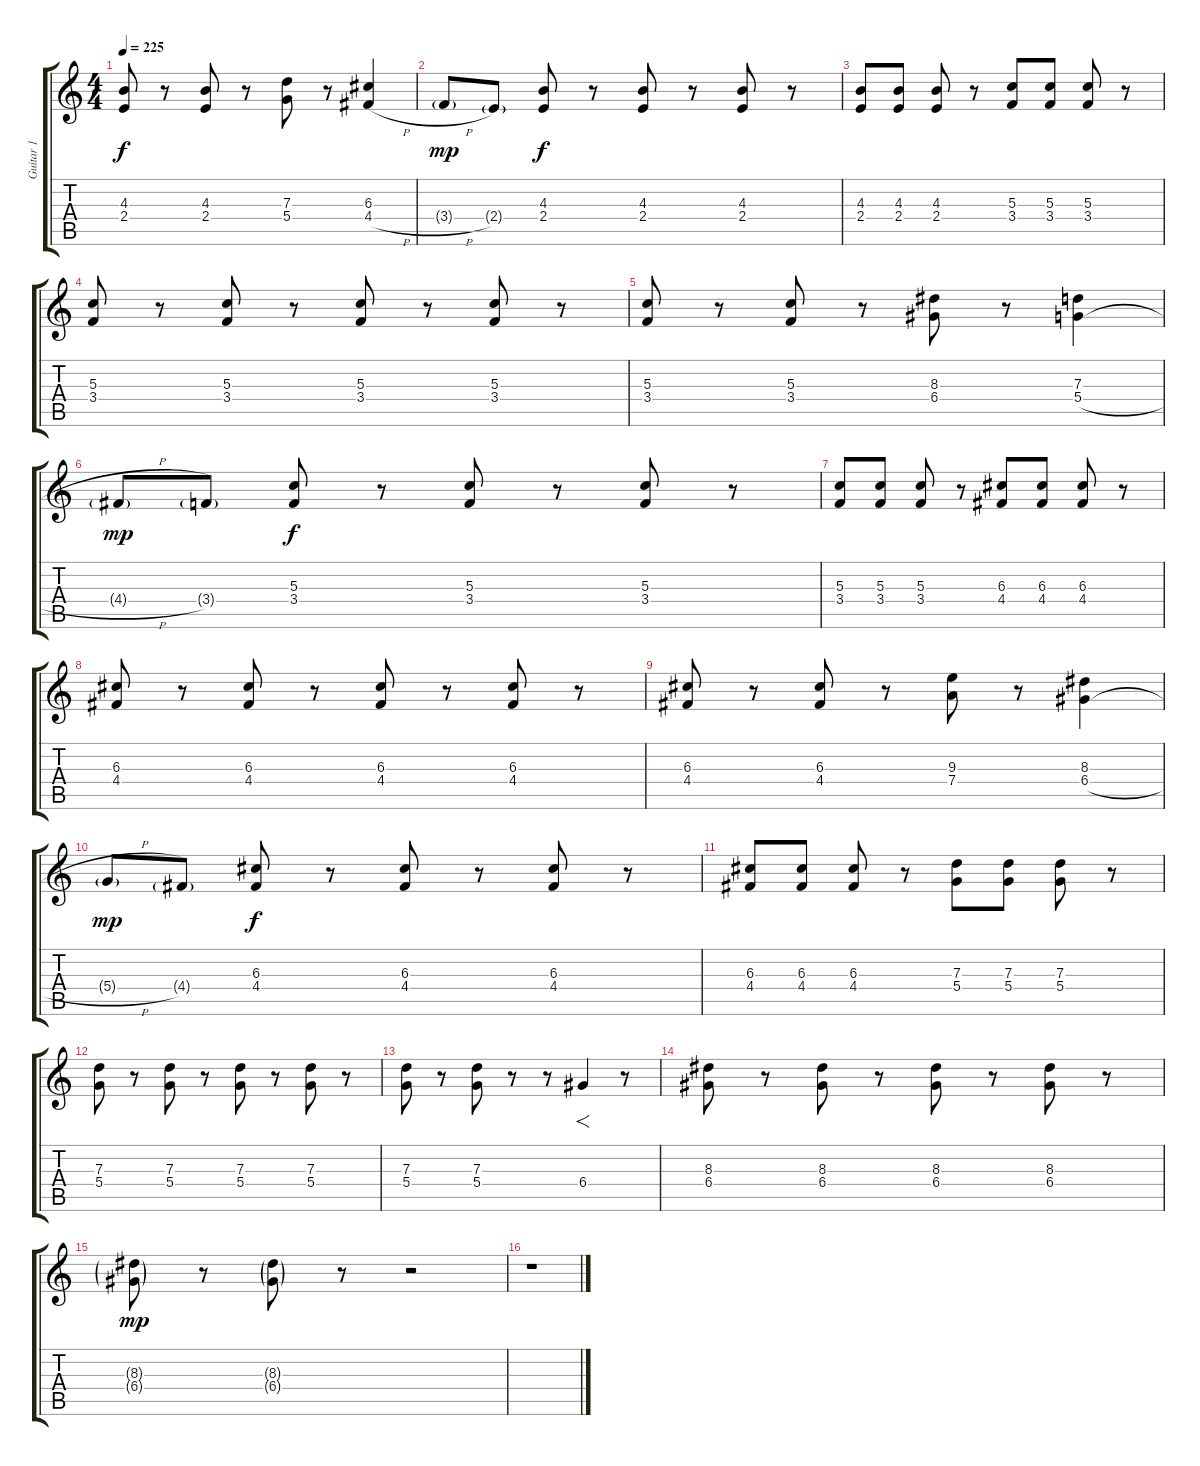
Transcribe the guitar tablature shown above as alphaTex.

\track ("Guitar 1" "Guitar 1") {instrument overdrivenguitar}
\staff {score tabs}
\tuning (E4 B3 G3 D3 A2 E2) {hide}
\ts (4 4)
\tempo 225
\clef g2
\ks c
(4.3 2.4).8{dy f} r.8 (4.3 2.4).8 r.8 (7.3 5.4).8 r.8 (6.3 4.4{h}).4 |
3.4{h g}.8{dy mp} 2.4{g}.8 (4.3 2.4).8{dy f} r.8 (4.3 2.4).8 r.8 (4.3 2.4).8 r.8 |
(4.3 2.4).8 (4.3 2.4).8 (4.3 2.4).8 r.8 (5.3 3.4).8 (5.3 3.4).8 (5.3 3.4).8 r.8 |
(5.3 3.4).8 r.8 (5.3 3.4).8 r.8 (5.3 3.4).8 r.8 (5.3 3.4).8 r.8 |
(5.3 3.4).8 r.8 (5.3 3.4).8 r.8 (8.3 6.4).8 r.8 (7.3 5.4{h}).4 |
4.4{h g}.8{dy mp} 3.4{g}.8 (5.3 3.4).8{dy f} r.8 (5.3 3.4).8 r.8 (5.3 3.4).8 r.8 |
(5.3 3.4).8 (5.3 3.4).8 (5.3 3.4).8 r.8 (6.3 4.4).8 (6.3 4.4).8 (6.3 4.4).8 r.8 |
(6.3 4.4).8 r.8 (6.3 4.4).8 r.8 (6.3 4.4).8 r.8 (6.3 4.4).8 r.8 |
(6.3 4.4).8 r.8 (6.3 4.4).8 r.8 (9.3 7.4).8 r.8 (8.3 6.4{h}).4 |
5.4{h g}.8{dy mp} 4.4{g}.8 (6.3 4.4).8{dy f} r.8 (6.3 4.4).8 r.8 (6.3 4.4).8 r.8 |
(6.3 4.4).8 (6.3 4.4).8 (6.3 4.4).8 r.8 (7.3 5.4).8 (7.3 5.4).8 (7.3 5.4).8 r.8 |
(7.3 5.4).8 r.8 (7.3 5.4).8 r.8 (7.3 5.4).8 r.8 (7.3 5.4).8 r.8 |
(7.3 5.4).8 r.8 (7.3 5.4).8 r.8 r.8 6.4.4{f} r.8 |
(8.3 6.4).8 r.8 (8.3 6.4).8 r.8 (8.3 6.4).8 r.8 (8.3 6.4).8 r.8 |
(8.3{g} 6.4{g}).8{dy mp} r.8 (8.3{g} 6.4{g}).8 r.8 r.2 |
r.1
